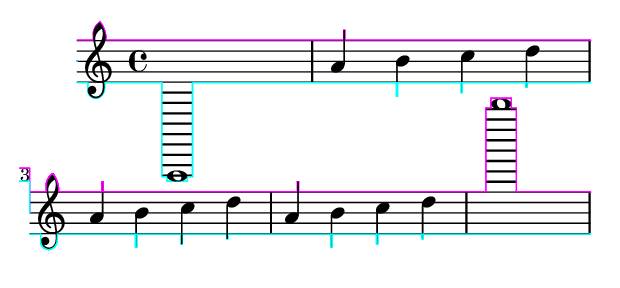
\header {
  texidoc = "@option{-ddebug-skyline} draws the outline of the skyline used."
  }
\version "2.16.0"

#(set-default-paper-size "a6" )

\header {
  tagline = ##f
}

#(ly:set-option 'debug-skylines #t)
\book {
  \score {
    {
      a,,1 | a'4 b' c'' d'' \break
      \repeat unfold 2 {a' b' c'' d''} | b''''1
    }
  }
}
